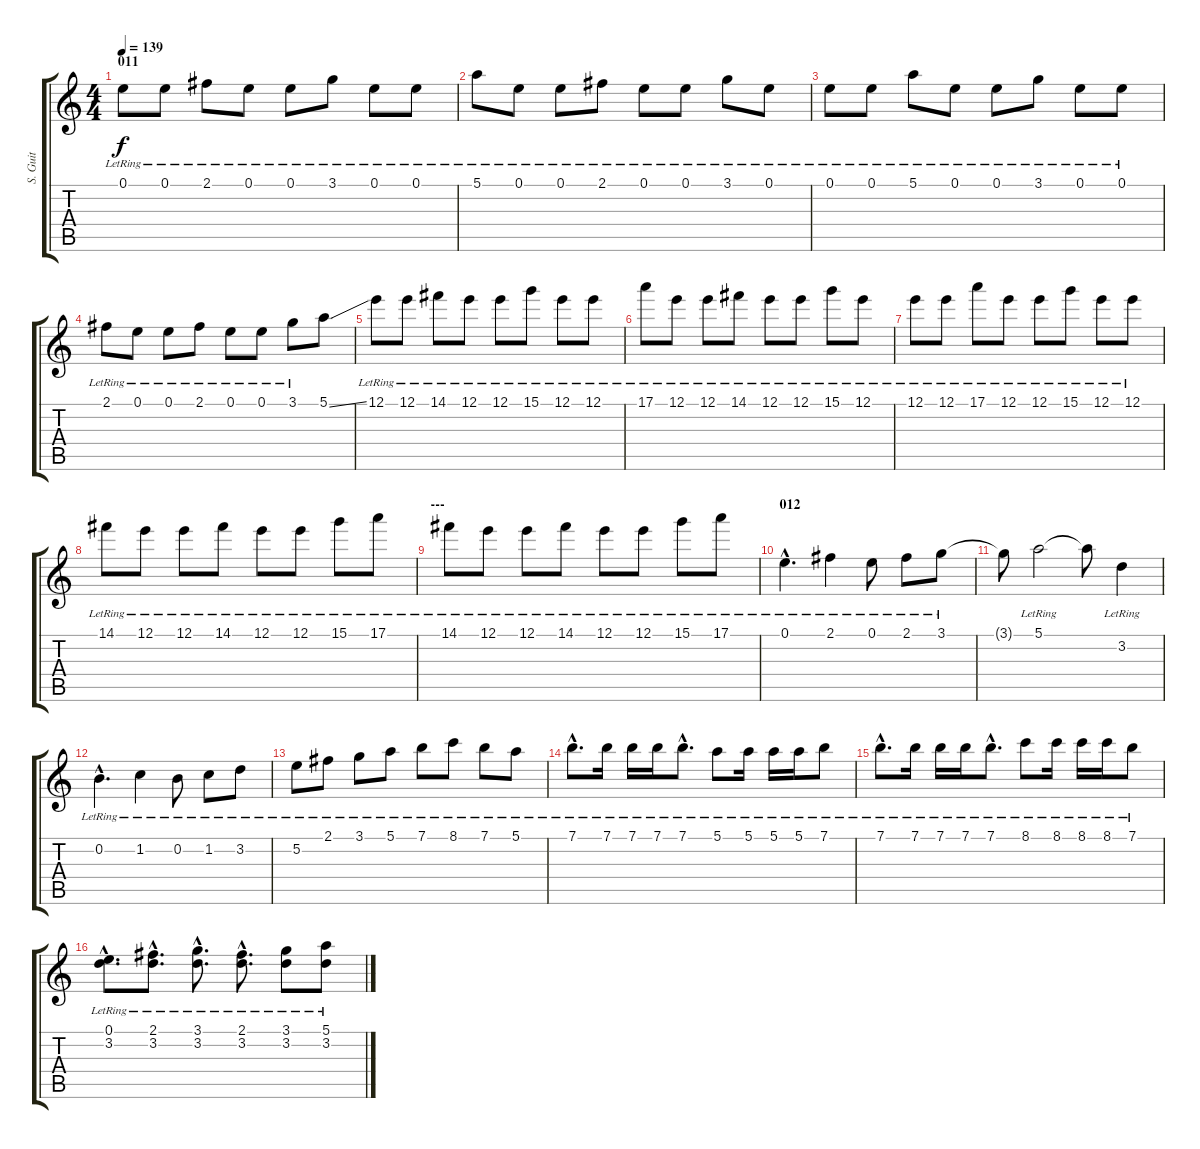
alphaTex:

\track ("S. Guit" "S. Guit") {instrument acousticguitarsteel}
\staff {score tabs}
\tuning (E4 B3 G3 D3 A2 E2) {hide}
\ts (4 4)
\section ("" "011")
\tempo 139
\clef g2
\ks c
0.1{lr}.8{dy f} 0.1{lr}.8 2.1{lr}.8 0.1{lr}.8 0.1{lr}.8 3.1{lr}.8 0.1{lr}.8 0.1{lr}.8 |
5.1{lr}.8 0.1{lr}.8 0.1{lr}.8 2.1{lr}.8 0.1{lr}.8 0.1{lr}.8 3.1{lr}.8 0.1{lr}.8 |
0.1{lr}.8 0.1{lr}.8 5.1{lr}.8 0.1{lr}.8 0.1{lr}.8 3.1{lr}.8 0.1{lr}.8 0.1{lr}.8 |
2.1{lr}.8 0.1{lr}.8 0.1{lr}.8 2.1{lr}.8 0.1{lr}.8 0.1{lr}.8 3.1{lr}.8 5.1{ss}.8 |
12.1{lr}.8 12.1{lr}.8 14.1{lr}.8 12.1{lr}.8 12.1{lr}.8 15.1{lr}.8 12.1{lr}.8 12.1{lr}.8 |
17.1{lr}.8 12.1{lr}.8 12.1{lr}.8 14.1{lr}.8 12.1{lr}.8 12.1{lr}.8 15.1{lr}.8 12.1{lr}.8 |
12.1{lr}.8 12.1{lr}.8 17.1{lr}.8 12.1{lr}.8 12.1{lr}.8 15.1{lr}.8 12.1{lr}.8 12.1{lr}.8 |
14.1{lr}.8 12.1{lr}.8 12.1{lr}.8 14.1{lr}.8 12.1{lr}.8 12.1{lr}.8 15.1{lr}.8 17.1{lr}.8 |
\section ("" "---")
14.1{lr}.8 12.1{lr}.8 12.1{lr}.8 14.1{lr}.8 12.1{lr}.8 12.1{lr}.8 15.1{lr}.8 17.1{lr}.8 |
\section ("" "012")
0.1{hac lr}.4{d} 2.1{lr}.4 0.1{lr}.8 2.1{lr}.8 3.1{lr}.8 |
3.1{t}.8 5.1{lr}.2 5.1{t}.8 3.2{lr}.4 |
0.2{hac lr}.4{d} 1.2{lr}.4 0.2{lr}.8 1.2{lr}.8 3.2{lr}.8 |
5.2{lr}.8 2.1{lr}.8 3.1{lr}.8 5.1{lr}.8 7.1{lr}.8 8.1{lr}.8 7.1{lr}.8 5.1{lr}.8 |
7.1{hac lr}.8{d} 7.1{lr}.16 7.1{lr}.16 7.1{lr}.16 7.1{hac lr}.8{d} 5.1{lr}.8 5.1{lr}.16 5.1{lr}.16 5.1{lr}.16 7.1{lr}.8 |
7.1{hac lr}.8{d} 7.1{lr}.16 7.1{lr}.16 7.1{lr}.16 7.1{hac lr}.8{d} 8.1{lr}.8 8.1{lr}.16 8.1{lr}.16 8.1{lr}.16 7.1{lr}.8 |
(0.1{hac lr} 3.2{hac lr}).8{d} (2.1{hac lr} 3.2{hac lr}).8{d} (3.1{hac lr} 3.2{hac lr}).8{d} (2.1{hac lr} 3.2{hac lr}).8{d} (3.1{lr} 3.2{lr}).8 (5.1{lr} 3.2{lr}).8
